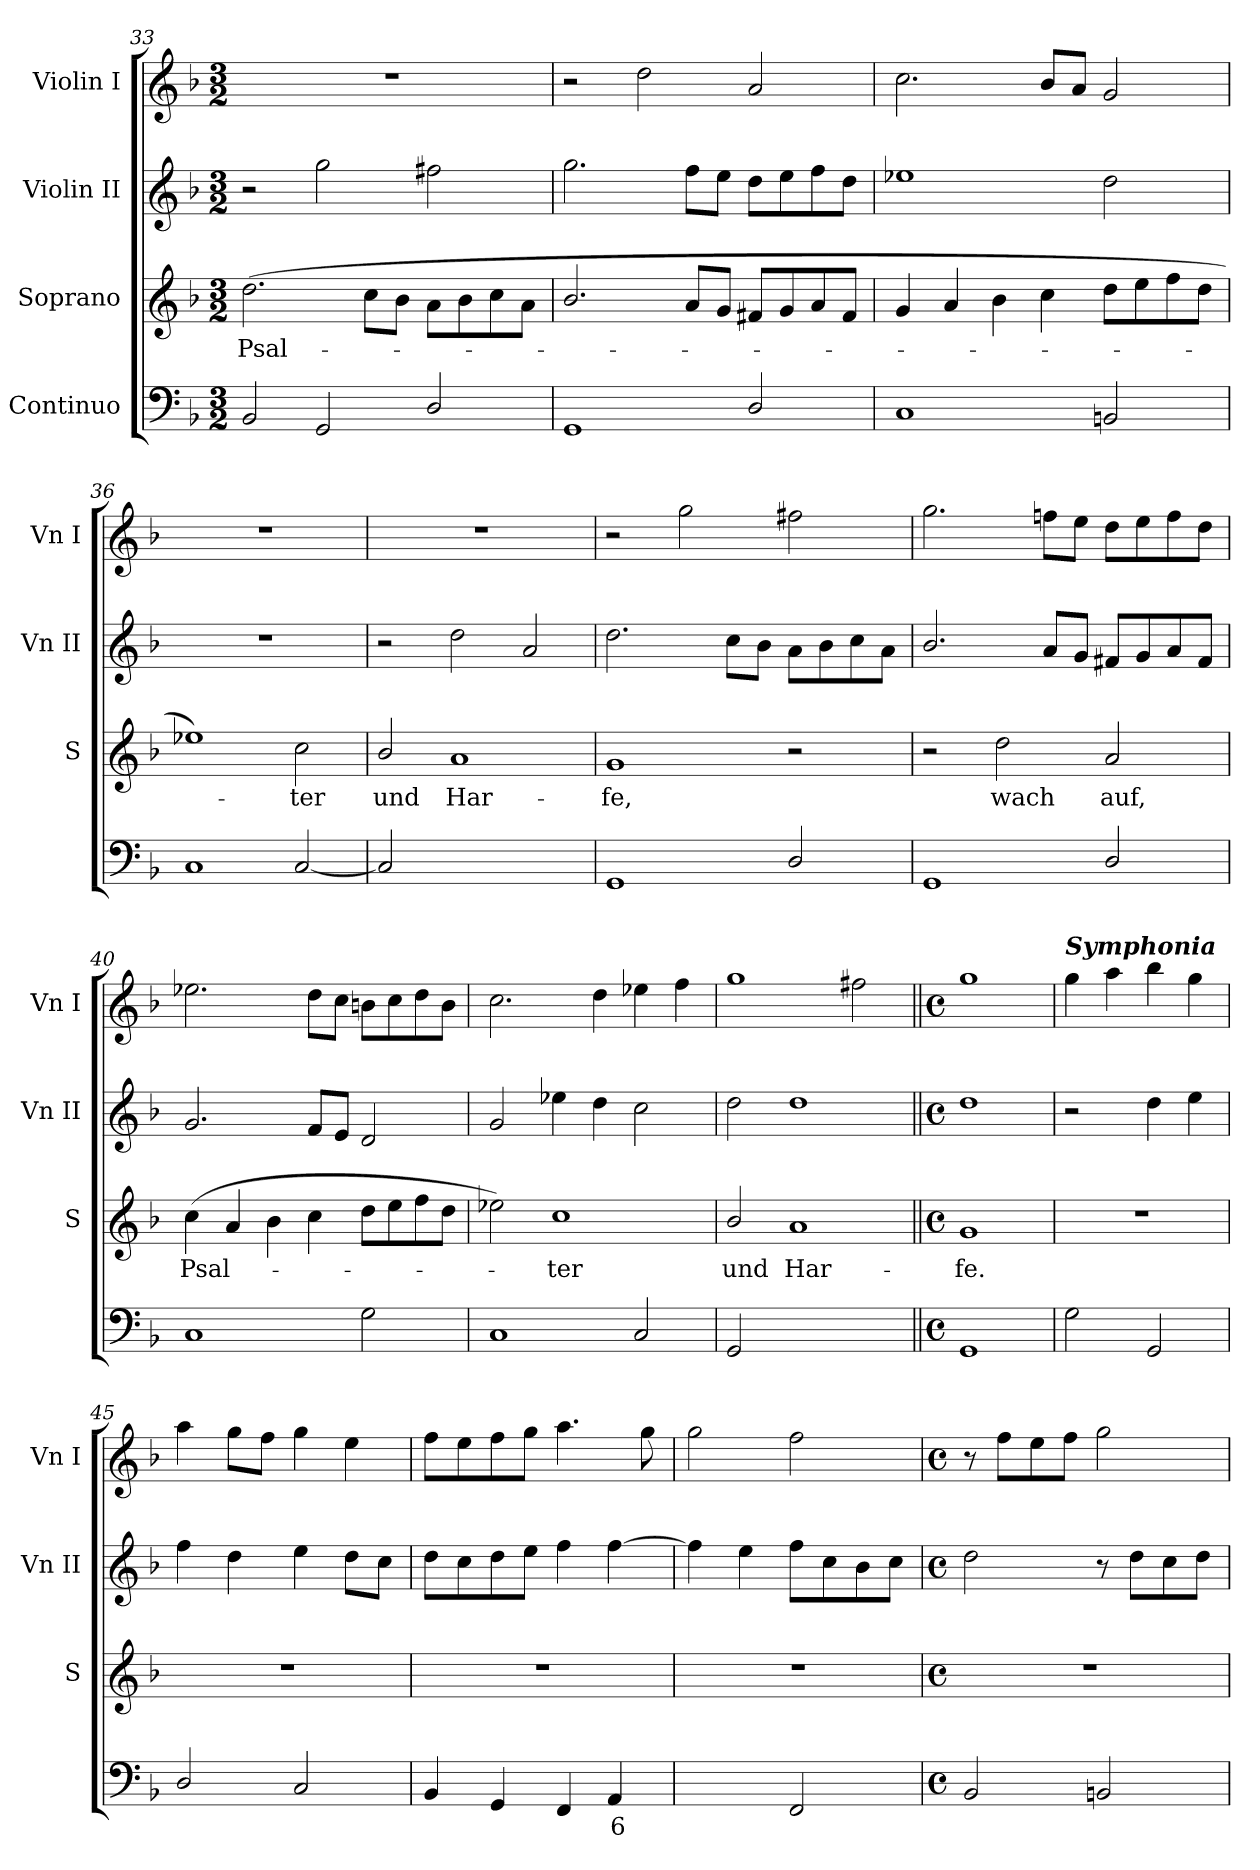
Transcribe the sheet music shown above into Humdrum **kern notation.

**kern	**text	**kern	**text	**kern	**kern
*part4	*part4	*part3	*part3	*part2	*part1
*staff4	*staff4	*staff3	*staff3	*staff2	*staff1
*I"Continuo	*	*I"Soprano	*	*I"Violin II	*I"Violin I
*	*	*I'S	*	*I'Vn II	*I'Vn I
*clefF4	*	*clefG2	*	*clefG2	*clefG2
*k[b-]	*	*k[b-]	*	*k[b-]	*k[b-]
*F:	*	*F:	*	*F:	*F:
*M3/2	*	*M3/2	*	*M3/2	*M3/2
=33	=33	=33	=33	=33	=33
!	!	!	!LO:LY:b	!	!LO:N:vis=1
2BB-	.	(>2.dd	Psal-	2r	1.r
2GG	.	.	.	2gg	.
.	.	8ccL	.	.	.
.	.	8b-J	.	.	.
2D/	.	8aL	.	2ff#X	.
.	.	8b-	.	.	.
.	.	8cc	.	.	.
.	.	8aJ	.	.	.
!!LO:LB:g=z
=34	=34	=34	=34	=34	=34
1GG	.	2.b-/	.	2.gg	2r
.	.	.	.	.	2dd
.	.	8aL	.	8ffL	.
.	.	8gJ	.	8eeJ	.
2D/	.	8f#XL	.	8ddL	2a
.	.	8g	.	8ee	.
.	.	8a	.	8ff	.
.	.	8f#J	.	8ddJ	.
=35	=35	=35	=35	=35	=35
1C	.	4g	.	1ee-X	2.cc
.	.	4a	.	.	.
.	.	4b-	.	.	.
.	.	4cc	.	.	8b-L
.	.	.	.	.	8aJ
2BBn	.	8ddL	.	2dd	2g
.	.	8ee	.	.	.
.	.	8ff	.	.	.
.	.	8ddJ	.	.	.
=36	=36	=36	=36	=36	=36
!	!	!	!	!LO:N:vis=1	!LO:N:vis=1
1C	.	1ee-X)	.	1.r	1.r
!	!	!	!LO:LY:b	!	!
[2C	.	2cc	ter	.	.
=37	=37	=37	=37	=37	=37
!	!	!	!LO:LY:b	!	!LO:N:vis=1
2C]	.	2b-/	und	2r	1.r
!	!LO:LY:b	!	!LO:LY:b	!	!
[2Dyy	4	1a	Har-	2dd	.
2Dyy]	.	.	.	2a	.
=38	=38	=38	=38	=38	=38
!	!	!	!LO:LY:b	!	!
1GG	.	1g	-fe,	2.dd	2r
.	.	.	.	.	2gg
.	.	.	.	8ccL	.
.	.	.	.	8b-J	.
2D/	.	2r	.	8aL	2ff#X
.	.	.	.	8b-	.
.	.	.	.	8cc	.
.	.	.	.	8aJ	.
=39	=39	=39	=39	=39	=39
1GG	.	2r	.	2.b-/	2.gg
!	!	!	!LO:LY:b	!	!
.	.	2dd	wach	.	.
.	.	.	.	8aL	8ffnL
.	.	.	.	8gJ	8eeJ
!	!	!	!LO:LY:b	!	!
2D/	.	2a	auf,	8f#XL	8ddL
.	.	.	.	8g	8ee
.	.	.	.	8a	8ff
.	.	.	.	8f#J	8ddJ
!!LO:LB:g=z
=40	=40	=40	=40	=40	=40
!	!	!	!LO:LY:b	!	!
1C	.	(>4cc	Psal-	2.g	2.ee-X
.	.	4a	.	.	.
.	.	4b-	.	.	.
.	.	4cc	.	8fL	8ddL
.	.	.	.	8eJ	8ccJ
2G	.	8ddL	.	2d	8bnL
.	.	8ee	.	.	8cc
.	.	8ff	.	.	8dd
.	.	8ddJ	.	.	8bJ
=41	=41	=41	=41	=41	=41
1C	.	2ee-X)	.	2g	2.cc
!	!	!	!LO:LY:b	!	!
.	.	1cc	ter	4ee-X	.
.	.	.	.	4dd	4dd
2C	.	.	.	2cc	4ee-X
.	.	.	.	.	4ff
=42	=42	=42	=42	=42	=42
!	!	!	!LO:LY:b	!	!
2GG	.	2b-/	und	2dd	1gg
!	!LO:LY:b	!	!LO:LY:b	!	!
[2Dyy	4	1a	Har-	1dd	.
2Dyy]	.	.	.	.	2ff#X
=43||	=43||	=43||	=43||	=43||	=43||
*M4/4	*	*M4/4	*	*M4/4	*M4/4
*met(c)	*	*met(c)	*	*met(c)	*met(c)
!	!	!	!LO:LY:b	!	!
1GG	.	1g	-fe.	1dd	1gg
=44	=44	=44	=44	=44	=44
!	!	!	!	!	!LO:TX:a:Bi:t=Symphonia
2G	.	1r	.	2r	4gg
.	.	.	.	.	4aa
2GG	.	.	.	4dd	4bb-
.	.	.	.	4ee	4gg
=45	=45	=45	=45	=45	=45
2D/	.	1r	.	4ff	4aa
.	.	.	.	4dd	8ggL
.	.	.	.	.	8ffJ
2C	.	.	.	4ee	4gg
.	.	.	.	8ddL	4ee
.	.	.	.	8ccJ	.
=46	=46	=46	=46	=46	=46
4BB-	.	1r	.	8ddL	8ffL
.	.	.	.	8cc	8ee
4GG	.	.	.	8dd	8ff
.	.	.	.	8eeJ	8ggJ
4FF	.	.	.	4ff	4.aa
!	!LO:LY:b	!	!	!	!
4AA	6	.	.	[4ff	.
.	.	.	.	.	8gg
=47	=47	=47	=47	=47	=47
!	!LO:LY:b	!	!	!	!
[4Cyy	4	1r	.	4ff]	2gg
!	!LO:LY:b	!	!	!	!
4Cyy]	3	.	.	4ee	.
2FF	.	.	.	8ffL	2ff
.	.	.	.	8cc	.
.	.	.	.	8b-	.
.	.	.	.	8ccJ	.
!!LO:LB:g=z
=48	=48	=48	=48	=48	=48
*M4/4	*	*M4/4	*	*M4/4	*M4/4
*met(c)	*	*met(c)	*	*met(c)	*met(c)
2BB-	.	1r	.	2dd	8r
.	.	.	.	.	8ffL
.	.	.	.	.	8ee
.	.	.	.	.	8ffJ
2BBn	.	.	.	8r	2gg
.	.	.	.	8ddL	.
.	.	.	.	8cc	.
.	.	.	.	8ddJ	.
=	=	=	=	=	=
*-	*-	*-	*-	*-	*-
